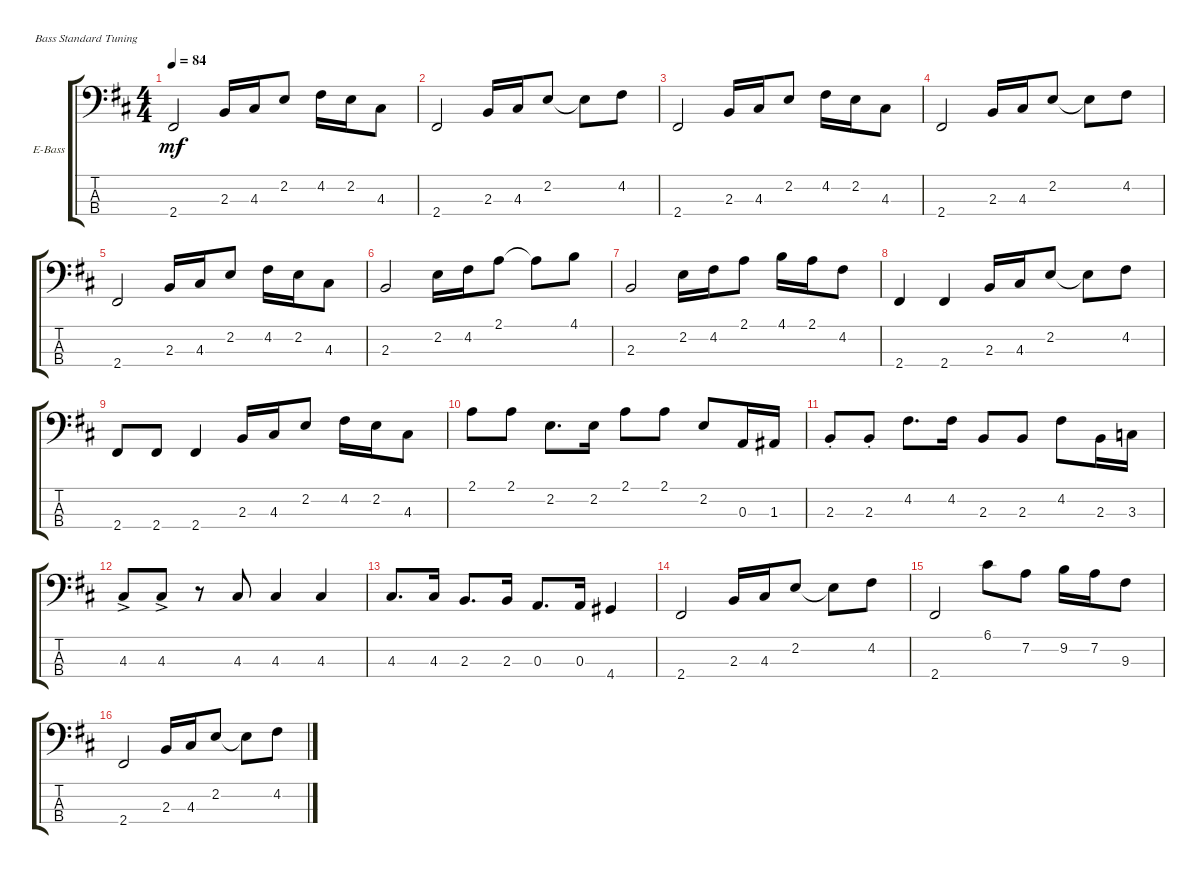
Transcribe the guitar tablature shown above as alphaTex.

\defaultSystemsLayout 4
\bracketExtendMode groupsimilarinstruments
\firstSystemTrackNameOrientation horizontal
\otherSystemsTrackNameOrientation horizontal
\track ("Electric Bass" "E-Bass") {instrument electricbassfinger}
\staff {score tabs}
\tuning (G2 D2 A1 E1)
\ts (4 4)
\tempo 84
\clef f4
\ks d
2.4.2{dy mf} 2.3.16 4.3.16 2.2.8 4.2.16 2.2.16 4.3.8 |
2.4.2 2.3.16 4.3.16 2.2.8 2.2{t}.8 4.2.8 |
2.4.2 2.3.16 4.3.16 2.2.8 4.2.16 2.2.16 4.3.8 |
2.4.2 2.3.16 4.3.16 2.2.8 2.2{t}.8 4.2.8 |
2.4.2 2.3.16 4.3.16 2.2.8 4.2.16 2.2.16 4.3.8 |
2.3.2 2.2.16 4.2.16 2.1.8 2.1{t}.8 4.1.8 |
2.3.2 2.2.16 4.2.16 2.1.8 4.1.16 2.1.16 4.2.8 |
2.4.4 2.4.4 2.3.16 4.3.16 2.2.8 2.2{t}.8 4.2.8 |
2.4.8 2.4.8 2.4.4 2.3.16 4.3.16 2.2.8 4.2.16 2.2.16 4.3.8 |
2.1.8 2.1.8 2.2.8{d} 2.2.16 2.1.8 2.1.8 2.2.8 0.3.16 1.3.16 |
2.3{st}.8 2.3{st}.8 4.2.8{d} 4.2.16 2.3.8 2.3.8 4.2.8 2.3.16 3.3.16 |
4.3{ac}.8 4.3{ac}.8 r.8 4.3.8 4.3.4 4.3.4 |
4.3.8{d} 4.3.16 2.3.8{d} 2.3.16 0.3.8{d} 0.3.16 4.4.4 |
2.4.2 2.3.16 4.3.16 2.2.8 2.2{t}.8 4.2.8 |
2.4.2 6.1.8 7.2.8 9.2.16 7.2.16 9.3.8 |
2.4.2 2.3.16 4.3.16 2.2.8 2.2{t}.8 4.2.8
